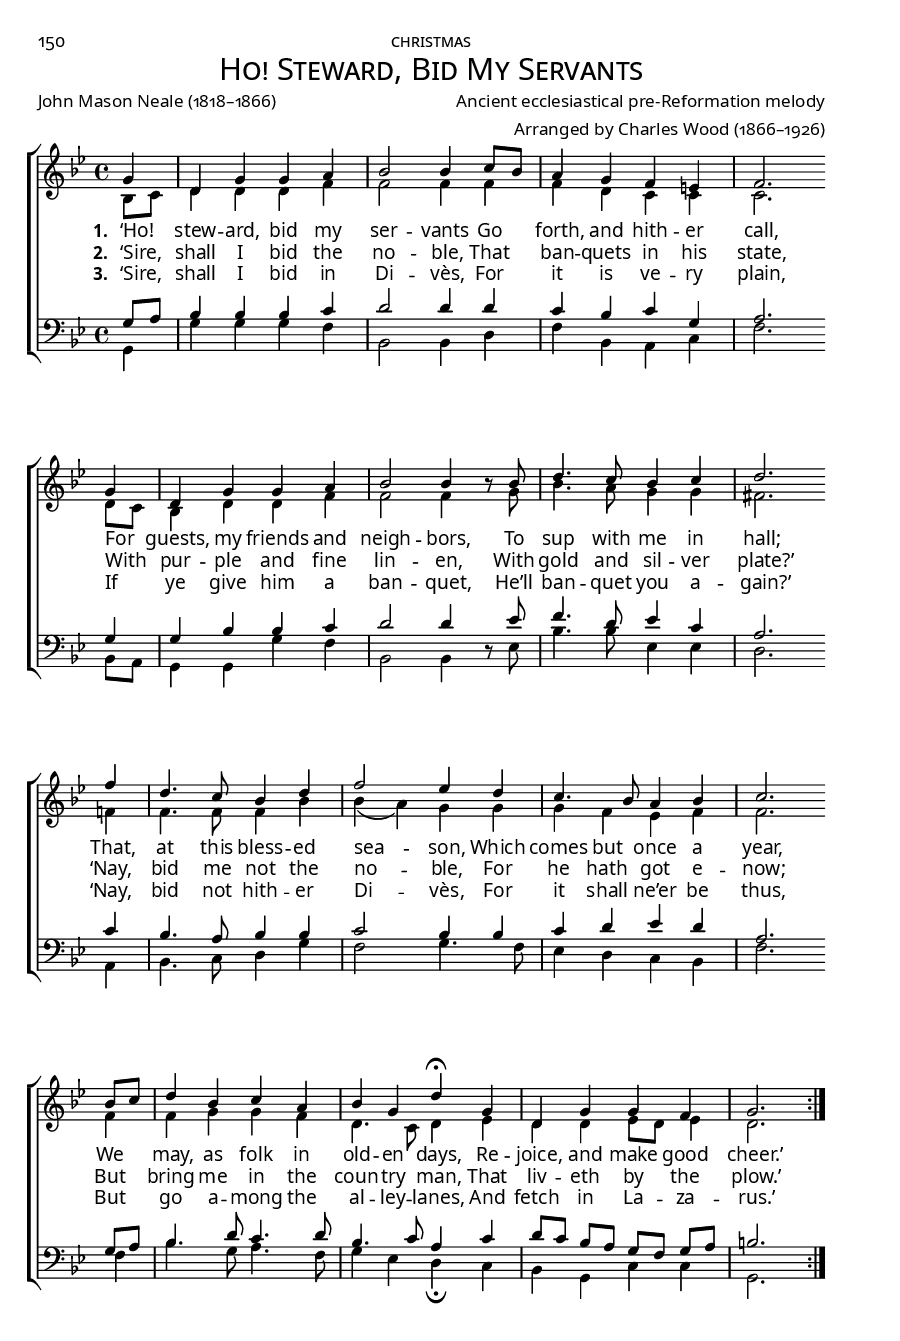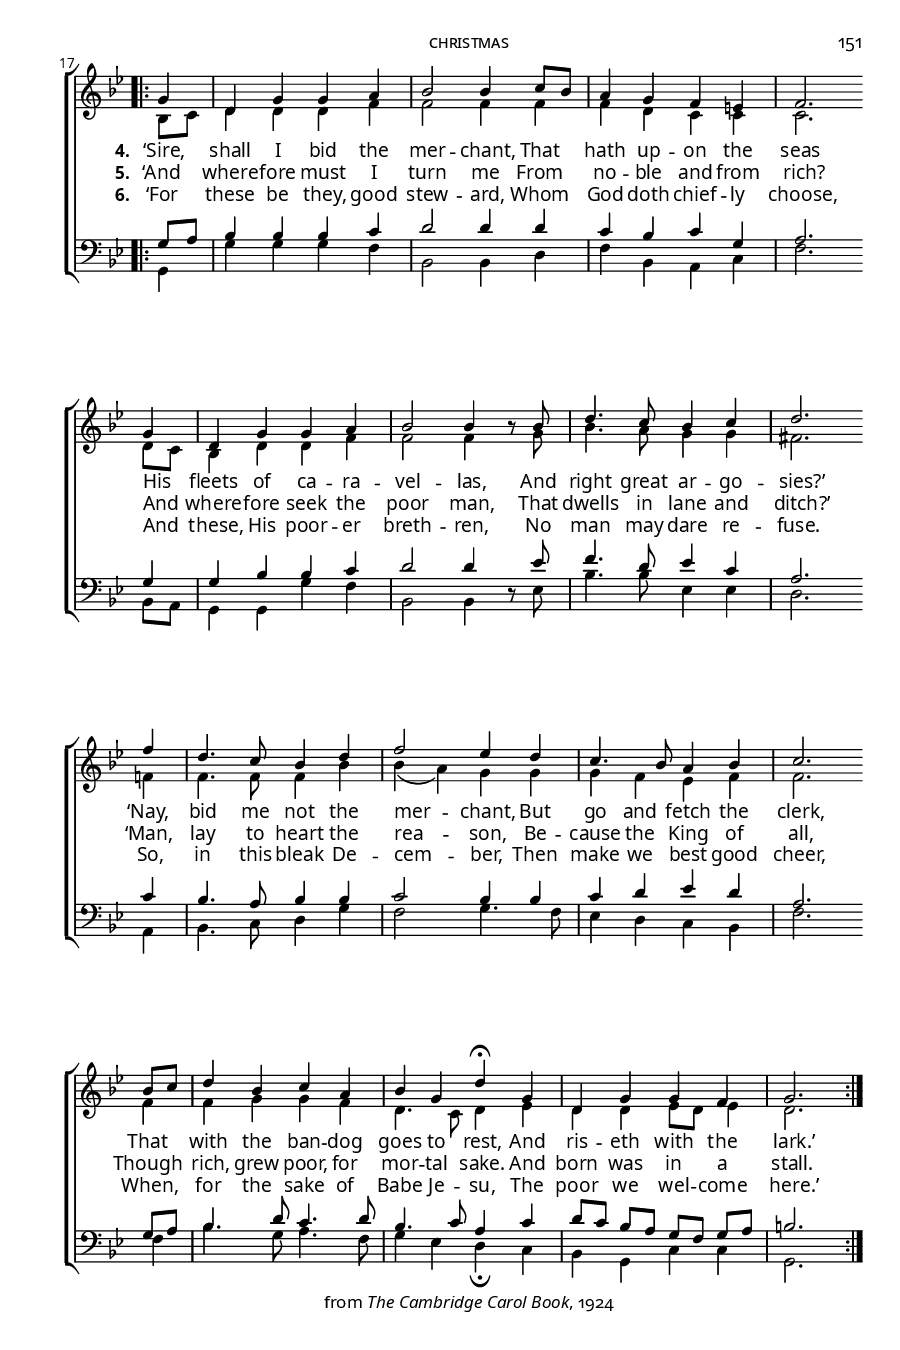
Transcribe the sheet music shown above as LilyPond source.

\version "2.14.2"
\include "util.ly"
\header {
  title = \markup{\override #'(font-name . "Garamond Premr Pro Smbd Subh"){ \abs-fontsize #15 \smallCapsOldStyle"Ho! Steward, Bid My Servants"}}
  poet = \markup\oldStyleNum"John Mason Neale (1818–1866)"
  composer = \markup\oldStyleNum"Ancient ecclesiastical pre-Reformation melody"
  arranger = \markup\oldStyleNum"Arranged by Charles Wood (1866–1926)"
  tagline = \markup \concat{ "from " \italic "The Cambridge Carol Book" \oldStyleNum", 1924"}
}
\paper {
  %print-all-headers = ##f
  paper-height = 9\in
  paper-width = 6\in
  indent = 0\in
  %system-system-spacing = #'((basic-distance . 10) (padding . 0))
  %system-system-spacing =
  %  #'((basic-distance . 0)
  %     (minimum-distance . 0)
  %     (padding . -0.35)
  %     (stretchability . 100))
  ragged-last-bottom = ##f
  ragged-bottom = ##f
  two-sided = ##t
  inner-margin = 0.5\in
  outer-margin = 0.25\in
  top-margin = 0.25\in
  bottom-margin = 0.25\in
  first-page-number = #150
  print-first-page-number = ##t
  headerLine = \markup{ \smallCapsOldStyle"christmas"}
  oddHeaderMarkup = \markup\fill-line{
     \abs-fontsize #8.5
     \combine 
        \fill-line{"" \on-the-fly #print-page-number-check-first
        \oldStylePageNum""
        }
        \fill-line{\headerLine}
  }
  evenHeaderMarkup = \markup {
     \abs-fontsize #8.5
     \combine
        \on-the-fly #print-page-number-check-first
        \oldStylePageNum""
        \fill-line{\headerLine}
  }
}
#(set-global-staff-size 15) \paper{ #(define fonts (make-pango-font-tree "GoudyOlSt BT" "Garamond Premier Pro" "Garamond Premier Pro" (/ 15 20))) }
global = {
  \key bes \major
  \time 4/4
  \autoBeamOff
  \override DynamicLineSpanner #'staff-padding = #0.0
  \override DynamicLineSpanner #'Y-extent = #'(-1 . 1)
}

sopMusic = \relative c' {
  \repeat volta 2 {
    \partial 4 g'4 |
    d g g a |
    bes2 bes4 c8[ bes] |
    a4 g f e |
    f2. \bar""\break g4 |
    
    d g g a |
    bes2 bes4 bes8\rest bes |
    d4. c8 bes4 c |
    d2. \bar""\break f4 |
    
    d4. c8 bes4 d |
    f2 ees4 d |
    c4. bes8 a4 bes |
    c2. \bar""\break bes8[ c] |
    
    d4 bes c a |
    bes g d'4\fermata g, |
    d g g f |
    \partial 2. g2. | \break
  }
}
sopWords = \lyricmode {
  
}

altoMusic = \relative c' {
  bes8[ c] |
  d4 d d f |
  f2 f4 f |
  f d c c |
  c2. d8[ c] |
  
  bes4 d d f |
  f2 f4 s8 g |
  bes4. a8 g4 g |
  fis2. f4 |
  
  f4. f8 f4 bes |
  bes( a) g g |
  g f ees f |
  f2. f4 |
  
  f g g f |
  d4. c8 d4 ees |
  d d ees8[ d] ees4 |
  d2.
}
altoWords = \lyricmode {
  \dropLyricsV
  \set stanza = #"1. "
  ‘Ho! stew -- ard, bid my ser -- vants
  Go forth, and hith -- er call,
  For guests, my friends and neigh -- bors,
  To sup with me in hall;
  That, at this bless -- ed sea -- son,
  Which comes but once a year,
  We may, as folk
  \set associatedVoice = "sopranos"
  in old -- en days,
  Re -- joice, and make good cheer.’
  
  \unset associatedVoice
  \set stanza = #"4. "
  ‘Sire, shall I bid the mer -- chant,
  That hath up -- on the seas
  His fleets of ca -- ra -- vel -- las,
  And right great ar -- go -- sies?’
  ‘Nay, bid me not the mer -- chant,
  But go and fetch the clerk,
  That with the ban -- 
  \set associatedVoice = "sopranos"
  dog goes to rest,
  And ris -- eth with the lark.’
}
altoWordsII = \lyricmode {
  \dropLyricsV
%\markup\italic
  \set stanza = #"2. "
  ‘Sire, shall I bid the no -- ble,
  That ban -- quets in his state,
  With pur -- ple and fine lin -- en,
  With gold and sil -- ver plate?’
  ‘Nay, bid me not the no -- ble,
  For he hath got e -- now;
  But bring me in 
  \set associatedVoice = "sopranos"
  the coun -- try man,
  That liv -- eth by the plow.’
  
  \unset associatedVoice
  \set stanza = #"5. "
  ‘And where -- fore must I turn me
  From no -- ble and from rich?
  And where -- fore seek the poor man,
  That dwells in lane and ditch?’
  ‘Man, lay to heart the rea -- son,
  Be -- cause the King of all,
  Though rich, grew poor, 
  \set associatedVoice = "sopranos"
  for mor -- tal sake.
  And born was in a stall.
}
altoWordsIII = \lyricmode {
  \dropLyricsV
  \set stanza = #"3. "
  ‘Sire, shall I bid in Di -- vès,
  For it is ve -- ry plain,
  If ye give him a ban -- quet,
  He’ll ban -- quet you a -- gain?’
  ‘Nay, bid not hith -- er Di -- vès,
  For it shall ne’er be thus,
  But go a -- mong 
  \set associatedVoice = "sopranos"
  the al -- ley -- lanes,
  And fetch in La -- za -- rus.’
  
  \unset associatedVoice
  \set stanza = #"6. "
  ‘For these be they, good stew -- ard,
  Whom God doth chief -- ly choose,
  And these, His poor -- er breth -- ren,
  No man may dare re -- fuse.
  So, in this bleak De -- cem -- ber,
  Then make we best good cheer,
  When, for the sake 
  \set associatedVoice = "sopranos"
  of Babe Je -- su,
  The poor we wel -- come here.’
}
altoWordsIV = \lyricmode {
}
altoWordsV = \lyricmode {
}
altoWordsVI = \lyricmode {
}
tenorMusic = \relative c' {
  g8[ a] |
  bes4 bes bes c |
  d2 d4 d |
  c bes c g |
  a2. g4 |
  
  g bes bes c |
  d2 d4 s8 ees |
  f4. d8 ees4 c |
  a2. c4 |
  
  bes4. a8 bes4 bes |
  c2 bes4 bes |
  c d ees d |
  a2. g8[ a] |
  
  bes4. d8 c4. d8 |
  bes4. c8 a4 c |
  d8[ c] bes[ a] g[ f] g[ a] |
  b2.
}
tenorWords = \lyricmode {

}

bassMusic = \relative c {
  g4 |
  g' g g f |
  bes,2 bes4 d |
  f bes, a c |
  f2. bes,8[ a] |
  
  g4 g g' f |
  bes,2 bes4 d8\rest ees |
  bes'4. bes8 ees,4 ees |
  d2. a4 |
  
  bes4. c8 d4 g |
  f2 g4. f8 |
  ees4 d c bes |
  f'2. f4 |
  
  bes4. g8 a4. f8 |
  g4 ees d\fermata c |
  bes g c c g2.
}
bassWords = \lyricmode {

}

pianoRH = \relative c' {
  
}
pianoLH = \relative c' {
  
}

\score {
  <<
   \new ChoirStaff <<
    \new Staff = women <<
      \new Voice = "sopranos" { \voiceOne << \global \repeat unfold2 \sopMusic >> }
      \new Voice = "altos" { \voiceTwo << \global \repeat unfold2\altoMusic >> }
    >>
    \new Lyrics \with { alignAboveContext = #"women" \override VerticalAxisGroup #'nonstaff-relatedstaff-spacing = #'((basic-distance . 1))} \lyricsto "sopranos" \sopWords
    \new Lyrics = "altosVI"  \with { alignBelowContext = #"women" } \lyricsto "altos" \altoWordsVI
    \new Lyrics = "altosV"  \with { alignBelowContext = #"women" } \lyricsto "altos" \altoWordsV
    \new Lyrics = "altosIV"  \with { alignBelowContext = #"women" } \lyricsto "altos" \altoWordsIV
    \new Lyrics = "altosIII"  \with { alignBelowContext = #"women" } \lyricsto "altos" \altoWordsIII
    \new Lyrics = "altosII"  \with { alignBelowContext = #"women" } \lyricsto "altos" \altoWordsII
    \new Lyrics = "altos"  \with { alignBelowContext = #"women" \override VerticalAxisGroup #'nonstaff-relatedstaff-spacing = #'((basic-distance . 1))} \lyricsto "altos" \altoWords
   \new Staff = men <<
      \clef bass
      \new Voice = "tenors" { \voiceOne << \global \repeat unfold2\tenorMusic >> }
      \new Voice = "basses" { \voiceTwo << \global \repeat unfold2\bassMusic >> }
    >>
    \new Lyrics \with { alignAboveContext = #"men" \override VerticalAxisGroup #'nonstaff-relatedstaff-spacing = #'((basic-distance . 1)) } \lyricsto "tenors" \tenorWords
    \new Lyrics \with { alignBelowContext = #"men" \override VerticalAxisGroup #'nonstaff-relatedstaff-spacing = #'((basic-distance . 1)) } \lyricsto "basses" \bassWords
  >>
%    \new PianoStaff << \new Staff { \new Voice { \pianoRH } } \new Staff { \clef "bass" \pianoLH } >>
  >>
  \layout {
    \context {
      \Score
      %\override SpacingSpanner #'base-shortest-duration = #(ly:make-moment 1 8)
      %\override SpacingSpanner #'common-shortest-duration = #(ly:make-moment 1 4)
    }
    \context {
      % Remove all empty staves
      % \Staff \RemoveEmptyStaves \override VerticalAxisGroup #'remove-first = ##t
    }
    \context {
      \Lyrics
      \override LyricText #'X-offset = #center-on-word
    }
  }
  \midi {
    \tempo 4 = 105
    \set Staff.midiInstrument = "flute"
  
    \context {
      \Voice
      \remove "Dynamic_performer"
    }
  }
}
